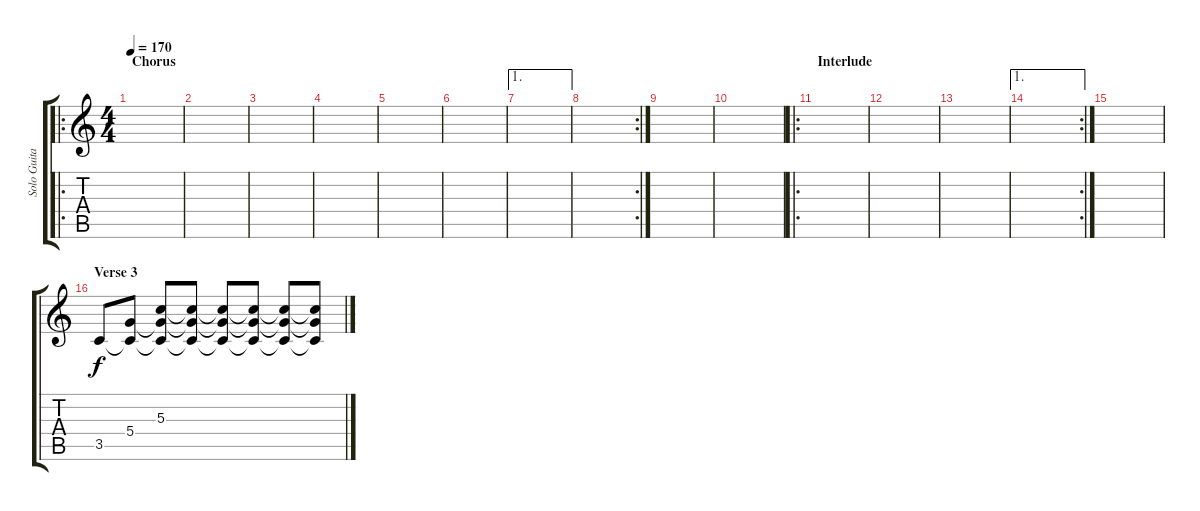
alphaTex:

\track ("Solo Guitar" "Solo Guita") {instrument distortionguitar}
\staff {score tabs}
\tuning (E4 B3 G3 D3 A2 E2) {hide}
\ro
\ts (4 4)
\section ("" "Chorus")
\tempo 170
\clef g2
\ks c
|
|
|
|
|
|
\ae 1
|
\rc 2
|
|
|
\ro
\section ("" "Interlude")
|
|
|
\ae 1
\rc 2
|
|
\section ("" "Verse 3")
3.5.8 (5.4 3.5{t}).8 (5.3 5.4{t} 3.5{t}).8 (5.3{t} 5.4{t} 3.5{t}).8 (5.3{t} 5.4{t} 3.5{t}).8 (5.3{t} 5.4{t} 3.5{t}).8 (5.3{t} 5.4{t} 3.5{t}).8 (5.3{t} 5.4{t} 3.5{t}).8
